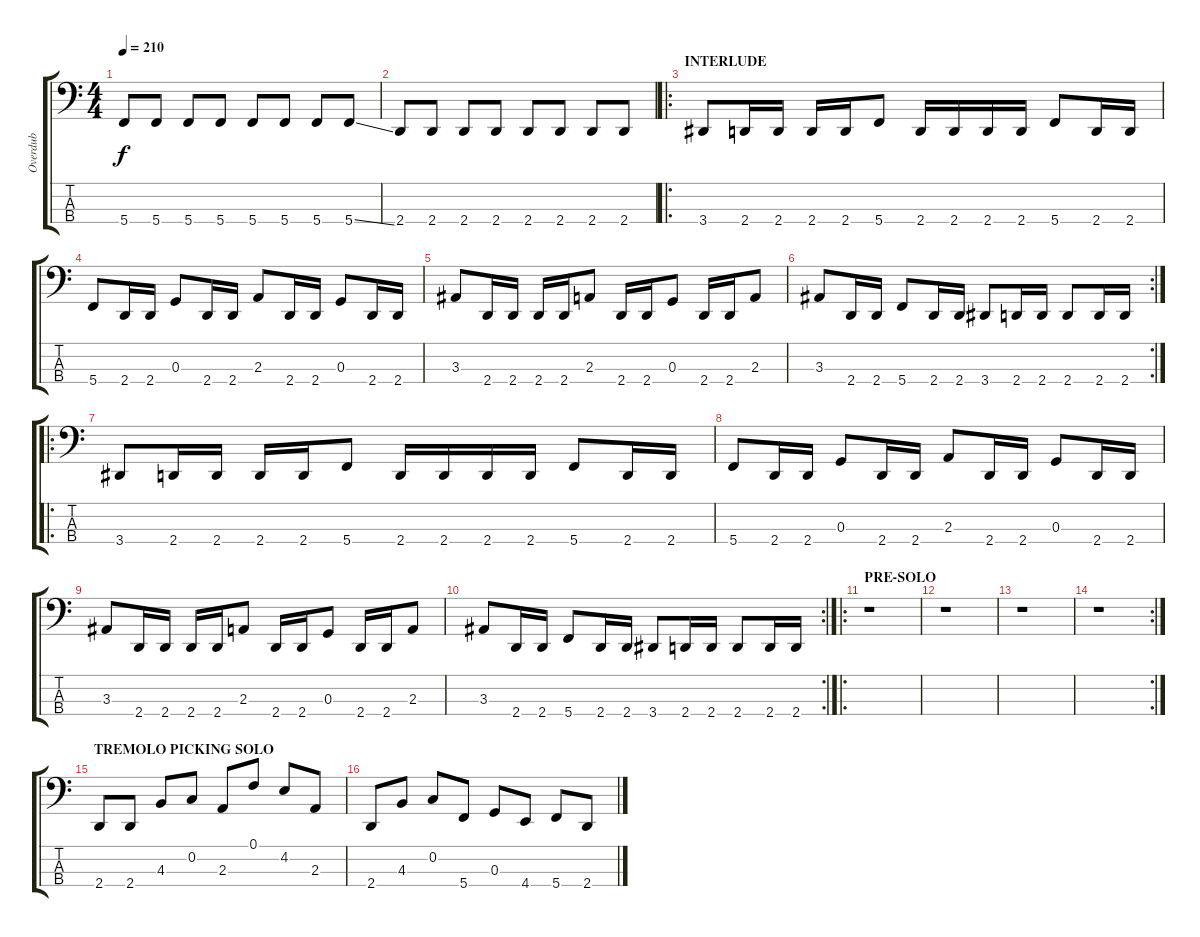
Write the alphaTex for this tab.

\track ("Overdub" "Overdub") {instrument electricbasspick}
\staff {score tabs}
\tuning (F2 C2 G1 C1) {hide}
\ts (4 4)
\tempo 210
\clef f4
\ks c
5.4.8{dy f} 5.4.8 5.4.8 5.4.8 5.4.8 5.4.8 5.4.8 5.4{ss}.8 |
2.4.8 2.4.8 2.4.8 2.4.8 2.4.8 2.4.8 2.4.8 2.4.8 |
\ro
\section ("" "INTERLUDE")
3.4.8 2.4.16 2.4.16 2.4.16 2.4.16 5.4.8 2.4.16 2.4.16 2.4.16 2.4.16 5.4.8 2.4.16 2.4.16 |
5.4.8 2.4.16 2.4.16 0.3.8 2.4.16 2.4.16 2.3.8 2.4.16 2.4.16 0.3.8 2.4.16 2.4.16 |
3.3.8 2.4.16 2.4.16 2.4.16 2.4.16 2.3.8 2.4.16 2.4.16 0.3.8 2.4.16 2.4.16 2.3.8 |
\rc 2
3.3.8 2.4.16 2.4.16 5.4.8 2.4.16 2.4.16 3.4.8 2.4.16 2.4.16 2.4.8 2.4.16 2.4.16 |
\ro
3.4.8 2.4.16 2.4.16 2.4.16 2.4.16 5.4.8 2.4.16 2.4.16 2.4.16 2.4.16 5.4.8 2.4.16 2.4.16 |
5.4.8 2.4.16 2.4.16 0.3.8 2.4.16 2.4.16 2.3.8 2.4.16 2.4.16 0.3.8 2.4.16 2.4.16 |
3.3.8 2.4.16 2.4.16 2.4.16 2.4.16 2.3.8 2.4.16 2.4.16 0.3.8 2.4.16 2.4.16 2.3.8 |
\rc 2
3.3.8 2.4.16 2.4.16 5.4.8 2.4.16 2.4.16 3.4.8 2.4.16 2.4.16 2.4.8 2.4.16 2.4.16 |
\ro
\section ("" "PRE-SOLO")
r.1 |
r.1 |
r.1 |
\rc 2
r.1 |
\section ("" "TREMOLO PICKING SOLO")
2.4.8 2.4.8 4.3.8 0.2.8 2.3.8 0.1.8 4.2.8 2.3.8 |
2.4.8 4.3.8 0.2.8 5.4.8 0.3.8 4.4.8 5.4.8 2.4.8
